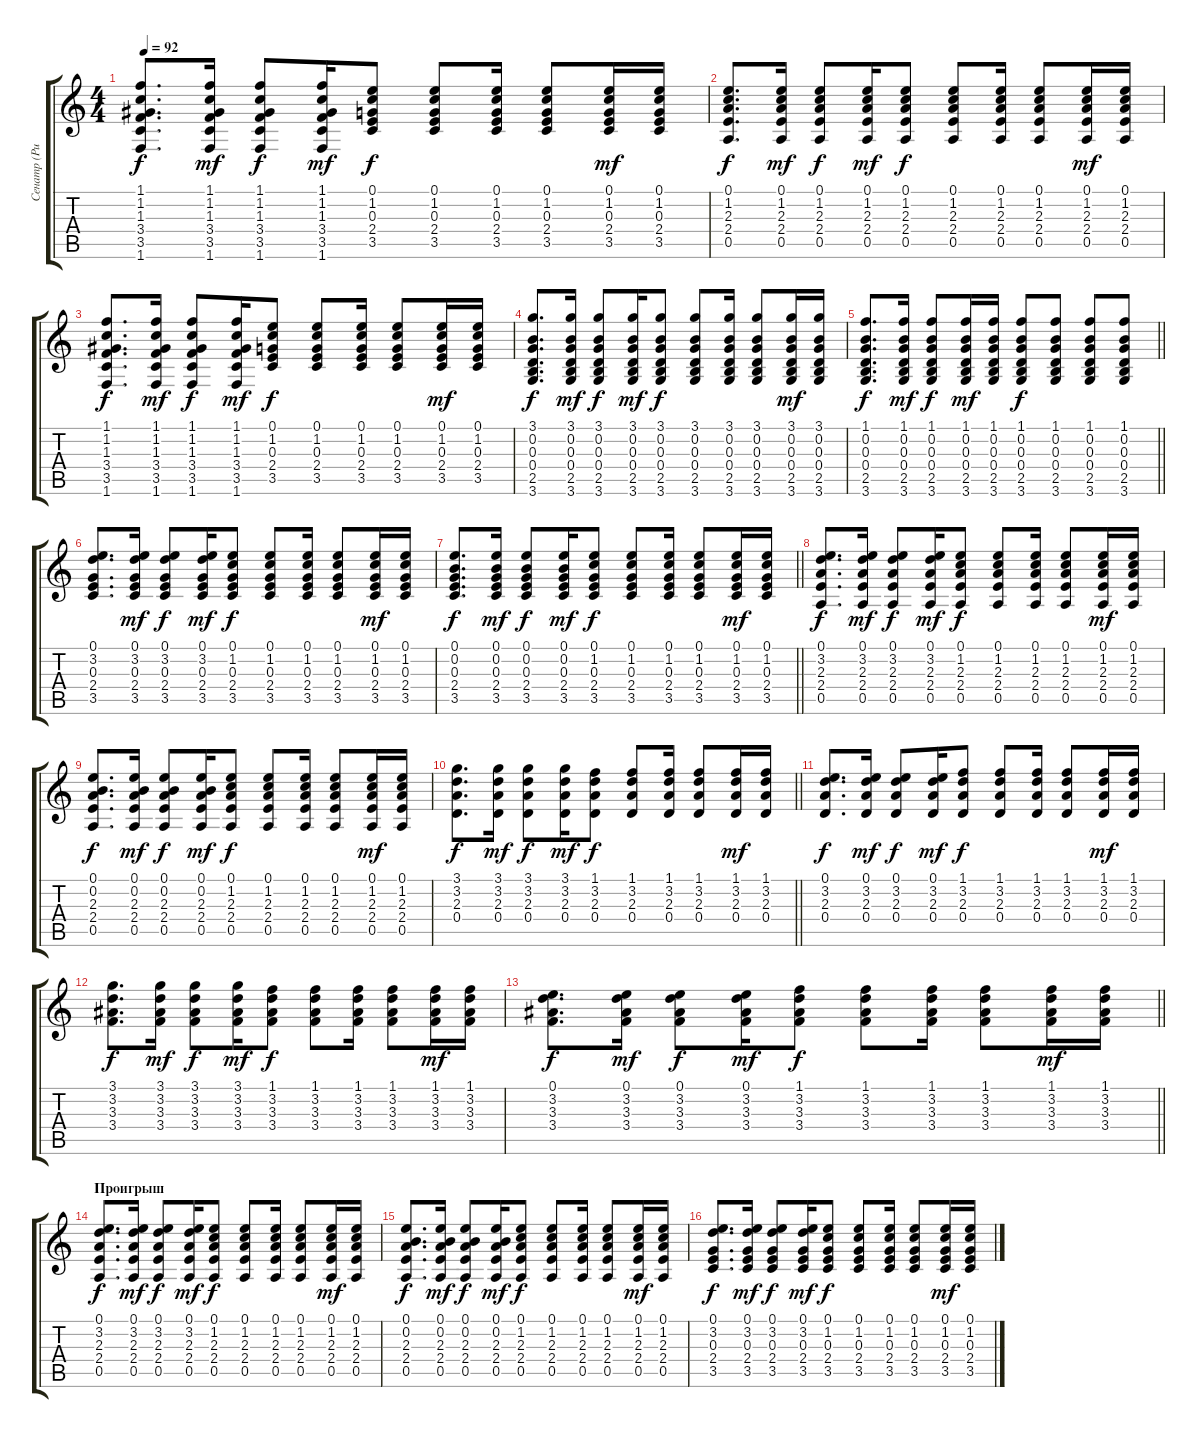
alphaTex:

\track ("Сенатр (Ритм)" "Сенатр (Ри") {instrument acousticguitarsteel}
\staff {score tabs}
\tuning (E4 B3 G3 D3 A2 E2) {hide}
\ts (4 4)
\tempo 92
\clef g2
\ks c
(1.1 1.2 1.3 3.4 3.5 1.6).8{d dy f} (1.1 1.2 1.3 3.4 3.5 1.6).16{dy mf} (1.1 1.2 1.3 3.4 3.5 1.6).8{dy f} (1.1 1.2 1.3 3.4 3.5 1.6).16{dy mf} (0.1 1.2 0.3 2.4 3.5).8{dy f} (0.1 1.2 0.3 2.4 3.5).8 (0.1 1.2 0.3 2.4 3.5).16 (0.1 1.2 0.3 2.4 3.5).8 (0.1 1.2 0.3 2.4 3.5).16{dy mf} (0.1 1.2 0.3 2.4 3.5).16 |
(0.1 1.2 2.3 2.4 0.5).8{d dy f} (0.1 1.2 2.3 2.4 0.5).16{dy mf} (0.1 1.2 2.3 2.4 0.5).8{dy f} (0.1 1.2 2.3 2.4 0.5).16{dy mf} (0.1 1.2 2.3 2.4 0.5).8{dy f} (0.1 1.2 2.3 2.4 0.5).8 (0.1 1.2 2.3 2.4 0.5).16 (0.1 1.2 2.3 2.4 0.5).8 (0.1 1.2 2.3 2.4 0.5).16{dy mf} (0.1 1.2 2.3 2.4 0.5).16 |
(1.1 1.2 1.3 3.4 3.5 1.6).8{d dy f} (1.1 1.2 1.3 3.4 3.5 1.6).16{dy mf} (1.1 1.2 1.3 3.4 3.5 1.6).8{dy f} (1.1 1.2 1.3 3.4 3.5 1.6).16{dy mf} (0.1 1.2 0.3 2.4 3.5).8{dy f} (0.1 1.2 0.3 2.4 3.5).8 (0.1 1.2 0.3 2.4 3.5).16 (0.1 1.2 0.3 2.4 3.5).8 (0.1 1.2 0.3 2.4 3.5).16{dy mf} (0.1 1.2 0.3 2.4 3.5).16 |
(3.1 0.2 0.3 0.4 2.5 3.6).8{d dy f} (3.1 0.2 0.3 0.4 2.5 3.6).16{dy mf} (3.1 0.2 0.3 0.4 2.5 3.6).8{dy f} (3.1 0.2 0.3 0.4 2.5 3.6).16{dy mf} (3.1 0.2 0.3 0.4 2.5 3.6).8{dy f} (3.1 0.2 0.3 0.4 2.5 3.6).8 (3.1 0.2 0.3 0.4 2.5 3.6).16 (3.1 0.2 0.3 0.4 2.5 3.6).8 (3.1 0.2 0.3 0.4 2.5 3.6).16{dy mf} (3.1 0.2 0.3 0.4 2.5 3.6).16 |
\barLineRight lightlight
(1.1 0.2 0.3 0.4 2.5 3.6).8{d dy f} (1.1 0.2 0.3 0.4 2.5 3.6).16{dy mf} (1.1 0.2 0.3 0.4 2.5 3.6).8{dy f} (1.1 0.2 0.3 0.4 2.5 3.6).16{dy mf} (1.1 0.2 0.3 0.4 2.5 3.6).16 (1.1 0.2 0.3 0.4 2.5 3.6).8{dy f} (1.1 0.2 0.3 0.4 2.5 3.6).8 (1.1 0.2 0.3 0.4 2.5 3.6).8 (1.1 0.2 0.3 0.4 2.5 3.6).8 |
\section ("" "")
(0.1 3.2 0.3 2.4 3.5).8{d} (0.1 3.2 0.3 2.4 3.5).16{dy mf} (0.1 3.2 0.3 2.4 3.5).8{dy f} (0.1 3.2 0.3 2.4 3.5).16{dy mf} (0.1 1.2 0.3 2.4 3.5).8{dy f} (0.1 1.2 0.3 2.4 3.5).8 (0.1 1.2 0.3 2.4 3.5).16 (0.1 1.2 0.3 2.4 3.5).8 (0.1 1.2 0.3 2.4 3.5).16{dy mf} (0.1 1.2 0.3 2.4 3.5).16 |
\barLineRight lightlight
(0.1 0.2 0.3 2.4 3.5).8{d dy f} (0.1 0.2 0.3 2.4 3.5).16{dy mf} (0.1 0.2 0.3 2.4 3.5).8{dy f} (0.1 0.2 0.3 2.4 3.5).16{dy mf} (0.1 1.2 0.3 2.4 3.5).8{dy f} (0.1 1.2 0.3 2.4 3.5).8 (0.1 1.2 0.3 2.4 3.5).16 (0.1 1.2 0.3 2.4 3.5).8 (0.1 1.2 0.3 2.4 3.5).16{dy mf} (0.1 1.2 0.3 2.4 3.5).16 |
(0.1 3.2 2.3 2.4 0.5).8{d dy f} (0.1 3.2 2.3 2.4 0.5).16{dy mf} (0.1 3.2 2.3 2.4 0.5).8{dy f} (0.1 3.2 2.3 2.4 0.5).16{dy mf} (0.1 1.2 2.3 2.4 0.5).8{dy f} (0.1 1.2 2.3 2.4 0.5).8 (0.1 1.2 2.3 2.4 0.5).16 (0.1 1.2 2.3 2.4 0.5).8 (0.1 1.2 2.3 2.4 0.5).16{dy mf} (0.1 1.2 2.3 2.4 0.5).16 |
(0.1 0.2 2.3 2.4 0.5).8{d dy f} (0.1 0.2 2.3 2.4 0.5).16{dy mf} (0.1 0.2 2.3 2.4 0.5).8{dy f} (0.1 0.2 2.3 2.4 0.5).16{dy mf} (0.1 1.2 2.3 2.4 0.5).8{dy f} (0.1 1.2 2.3 2.4 0.5).8 (0.1 1.2 2.3 2.4 0.5).16 (0.1 1.2 2.3 2.4 0.5).8 (0.1 1.2 2.3 2.4 0.5).16{dy mf} (0.1 1.2 2.3 2.4 0.5).16 |
\barLineRight lightlight
(3.1 3.2 2.3 0.4).8{d dy f} (3.1 3.2 2.3 0.4).16{dy mf} (3.1 3.2 2.3 0.4).8{dy f} (3.1 3.2 2.3 0.4).16{dy mf} (1.1 3.2 2.3 0.4).8{dy f} (1.1 3.2 2.3 0.4).8 (1.1 3.2 2.3 0.4).16 (1.1 3.2 2.3 0.4).8 (1.1 3.2 2.3 0.4).16{dy mf} (1.1 3.2 2.3 0.4).16 |
(0.1 3.2 2.3 0.4).8{d dy f} (0.1 3.2 2.3 0.4).16{dy mf} (0.1 3.2 2.3 0.4).8{dy f} (0.1 3.2 2.3 0.4).16{dy mf} (1.1 3.2 2.3 0.4).8{dy f} (1.1 3.2 2.3 0.4).8 (1.1 3.2 2.3 0.4).16 (1.1 3.2 2.3 0.4).8 (1.1 3.2 2.3 0.4).16{dy mf} (1.1 3.2 2.3 0.4).16 |
(3.1 3.2 3.3 3.4).8{d dy f} (3.1 3.2 3.3 3.4).16{dy mf} (3.1 3.2 3.3 3.4).8{dy f} (3.1 3.2 3.3 3.4).16{dy mf} (1.1 3.2 3.3 3.4).8{dy f} (1.1 3.2 3.3 3.4).8 (1.1 3.2 3.3 3.4).16 (1.1 3.2 3.3 3.4).8 (1.1 3.2 3.3 3.4).16{dy mf} (1.1 3.2 3.3 3.4).16 |
\barLineRight lightlight
(0.1 3.2 3.3 3.4).8{d dy f} (0.1 3.2 3.3 3.4).16{dy mf} (0.1 3.2 3.3 3.4).8{dy f} (0.1 3.2 3.3 3.4).16{dy mf} (1.1 3.2 3.3 3.4).8{dy f} (1.1 3.2 3.3 3.4).8 (1.1 3.2 3.3 3.4).16 (1.1 3.2 3.3 3.4).8 (1.1 3.2 3.3 3.4).16{dy mf} (1.1 3.2 3.3 3.4).16 |
\section ("" "Проигрыш")
(0.1 3.2 2.3 2.4 0.5).8{d dy f} (0.1 3.2 2.3 2.4 0.5).16{dy mf} (0.1 3.2 2.3 2.4 0.5).8{dy f} (0.1 3.2 2.3 2.4 0.5).16{dy mf} (0.1 1.2 2.3 2.4 0.5).8{dy f} (0.1 1.2 2.3 2.4 0.5).8 (0.1 1.2 2.3 2.4 0.5).16 (0.1 1.2 2.3 2.4 0.5).8 (0.1 1.2 2.3 2.4 0.5).16{dy mf} (0.1 1.2 2.3 2.4 0.5).16 |
(0.1 0.2 2.3 2.4 0.5).8{d dy f} (0.1 0.2 2.3 2.4 0.5).16{dy mf} (0.1 0.2 2.3 2.4 0.5).8{dy f} (0.1 0.2 2.3 2.4 0.5).16{dy mf} (0.1 1.2 2.3 2.4 0.5).8{dy f} (0.1 1.2 2.3 2.4 0.5).8 (0.1 1.2 2.3 2.4 0.5).16 (0.1 1.2 2.3 2.4 0.5).8 (0.1 1.2 2.3 2.4 0.5).16{dy mf} (0.1 1.2 2.3 2.4 0.5).16 |
(0.1 3.2 0.3 2.4 3.5).8{d dy f} (0.1 3.2 0.3 2.4 3.5).16{dy mf} (0.1 3.2 0.3 2.4 3.5).8{dy f} (0.1 3.2 0.3 2.4 3.5).16{dy mf} (0.1 1.2 0.3 2.4 3.5).8{dy f} (0.1 1.2 0.3 2.4 3.5).8 (0.1 1.2 0.3 2.4 3.5).16 (0.1 1.2 0.3 2.4 3.5).8 (0.1 1.2 0.3 2.4 3.5).16{dy mf} (0.1 1.2 0.3 2.4 3.5).16
